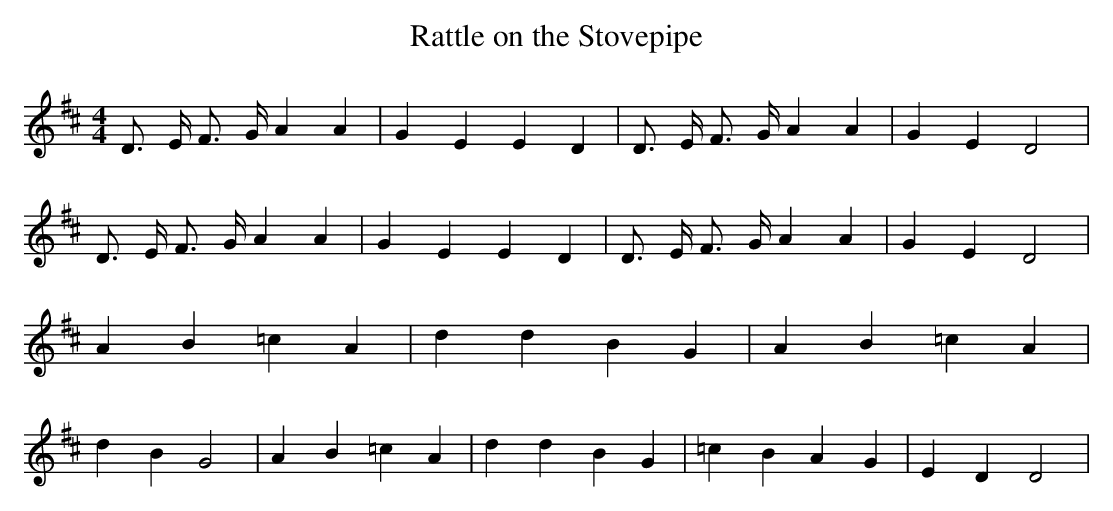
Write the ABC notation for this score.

X:1
T:Rattle on the Stovepipe
M:4/4
L:1/4
K:D
 D3/4 E/4 F3/4 G/4 A A| G E E D| D3/4 E/4 F3/4 G/4 A A| G E D2| D3/4 E/4 F3/4 G/4 A A|\
 G E E D| D3/4 E/4 F3/4 G/4 A A| G E D2| A B =c A| d d B G| A B =c A|\
 d B G2| A B =c A| d d B G| =c B A G| E D D2|
